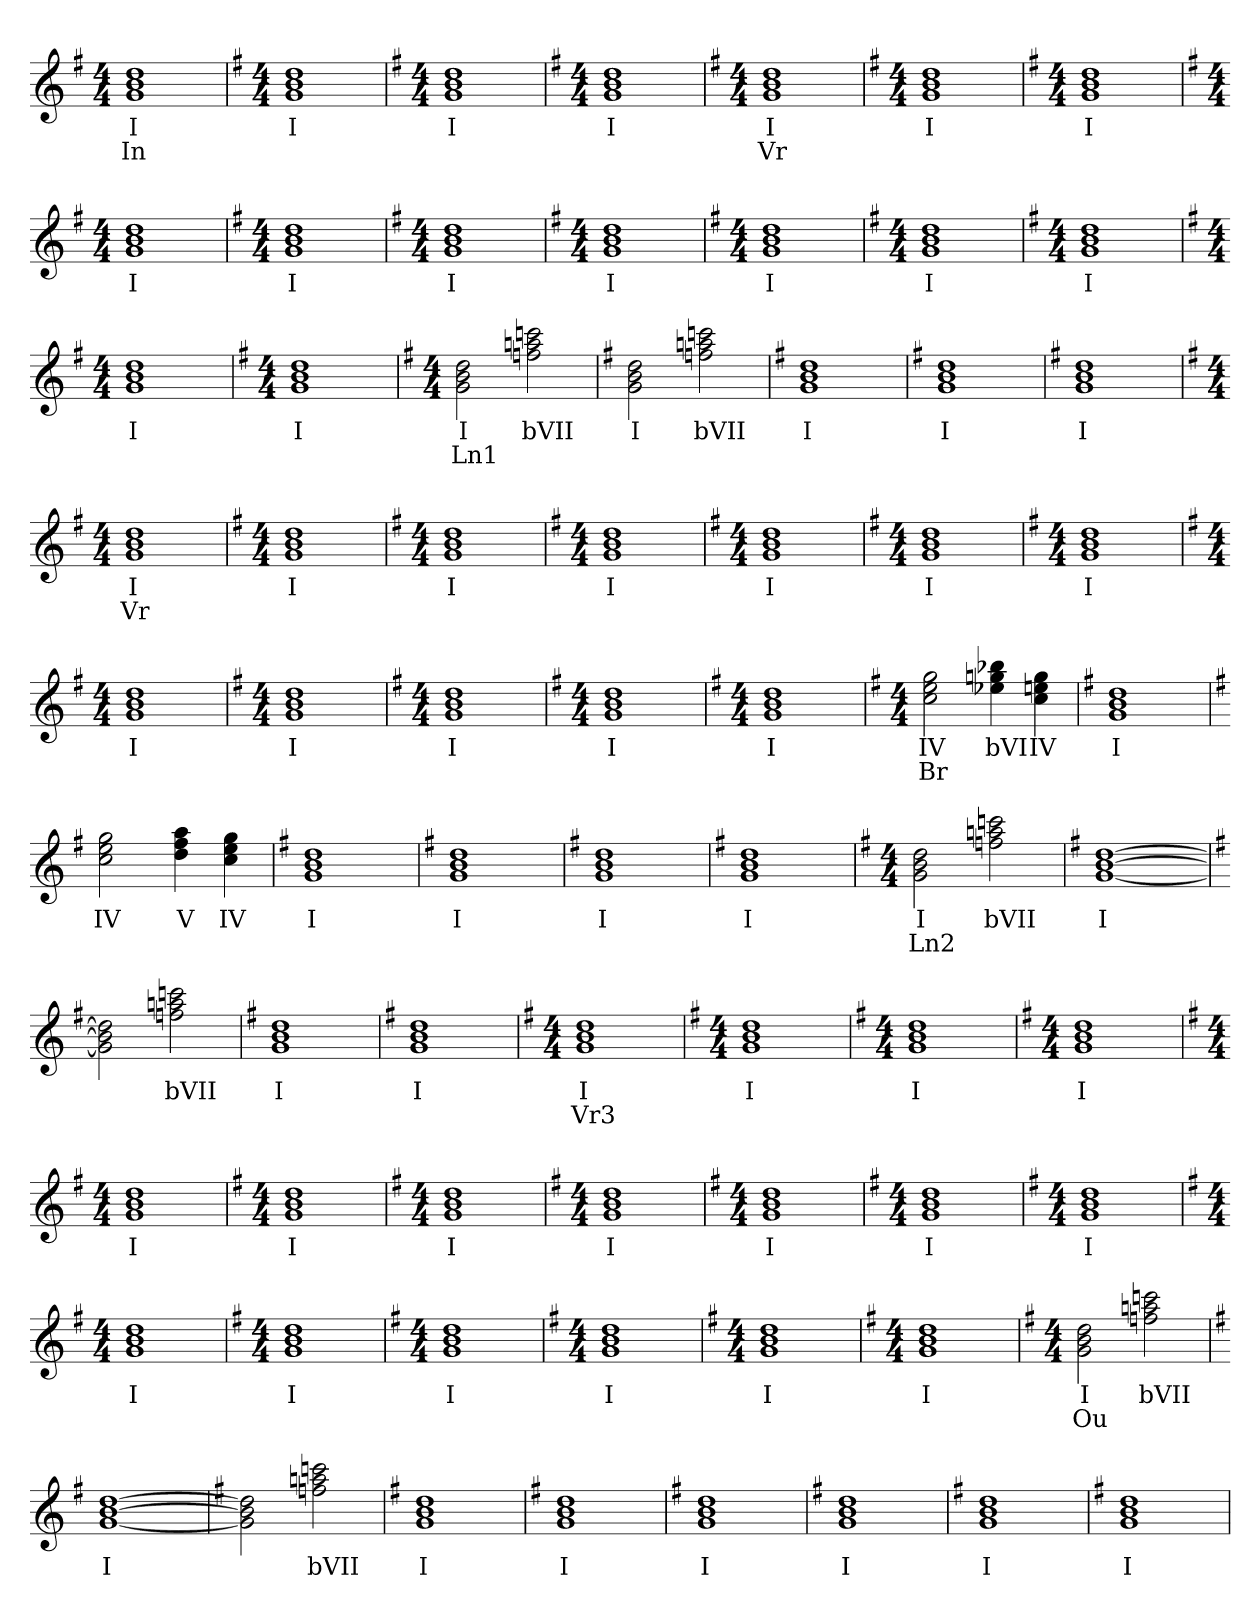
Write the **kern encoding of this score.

**kern	**text	**text
*part1	*part1	*part1
*staff1	*staff1	*staff1
*k[f#]	*	*
*G:	*	*
*M4/4	*	*
=	=	=
1g 1b 1dd	I	In
=	=	=
*k[f#]	*	*
*G:	*	*
*M4/4	*	*
1g 1b 1dd	I	.
=	=	=
*k[f#]	*	*
*G:	*	*
*M4/4	*	*
1g 1b 1dd	I	.
=	=	=
*k[f#]	*	*
*G:	*	*
*M4/4	*	*
1g 1b 1dd	I	.
=	=	=
*k[f#]	*	*
*G:	*	*
*M4/4	*	*
1g 1b 1dd	I	Vr
=	=	=
*k[f#]	*	*
*G:	*	*
*M4/4	*	*
1g 1b 1dd	I	.
=	=	=
*k[f#]	*	*
*G:	*	*
*M4/4	*	*
1g 1b 1dd	I	.
=	=	=
*k[f#]	*	*
*G:	*	*
*M4/4	*	*
1g 1b 1dd	I	.
=	=	=
*k[f#]	*	*
*G:	*	*
*M4/4	*	*
1g 1b 1dd	I	.
=	=	=
*k[f#]	*	*
*G:	*	*
*M4/4	*	*
1g 1b 1dd	I	.
=	=	=
*k[f#]	*	*
*G:	*	*
*M4/4	*	*
1g 1b 1dd	I	.
=	=	=
*k[f#]	*	*
*G:	*	*
*M4/4	*	*
1g 1b 1dd	I	.
=	=	=
*k[f#]	*	*
*G:	*	*
*M4/4	*	*
1g 1b 1dd	I	.
=	=	=
*k[f#]	*	*
*G:	*	*
*M4/4	*	*
1g 1b 1dd	I	.
=	=	=
*k[f#]	*	*
*G:	*	*
*M4/4	*	*
1g 1b 1dd	I	.
=	=	=
*k[f#]	*	*
*G:	*	*
*M4/4	*	*
1g 1b 1dd	I	.
=	=	=
*k[f#]	*	*
*G:	*	*
*M4/4	*	*
2g 2b 2dd	I	Ln1
2ffn 2aan 2cccn	bVII	.
=	=	=
*k[f#]	*	*
*G:	*	*
2g 2b 2dd	I	.
2ffn 2aan 2cccn	bVII	.
=	=	=
*k[f#]	*	*
*G:	*	*
1g 1b 1dd	I	.
=	=	=
*k[f#]	*	*
*G:	*	*
1g 1b 1dd	I	.
=	=	=
*k[f#]	*	*
*G:	*	*
1g 1b 1dd	I	.
=	=	=
*k[f#]	*	*
*G:	*	*
*M4/4	*	*
1g 1b 1dd	I	Vr
=	=	=
*k[f#]	*	*
*G:	*	*
*M4/4	*	*
1g 1b 1dd	I	.
=	=	=
*k[f#]	*	*
*G:	*	*
*M4/4	*	*
1g 1b 1dd	I	.
=	=	=
*k[f#]	*	*
*G:	*	*
*M4/4	*	*
1g 1b 1dd	I	.
=	=	=
*k[f#]	*	*
*G:	*	*
*M4/4	*	*
1g 1b 1dd	I	.
=	=	=
*k[f#]	*	*
*G:	*	*
*M4/4	*	*
1g 1b 1dd	I	.
=	=	=
*k[f#]	*	*
*G:	*	*
*M4/4	*	*
1g 1b 1dd	I	.
=	=	=
*k[f#]	*	*
*G:	*	*
*M4/4	*	*
1g 1b 1dd	I	.
=	=	=
*k[f#]	*	*
*G:	*	*
*M4/4	*	*
1g 1b 1dd	I	.
=	=	=
*k[f#]	*	*
*G:	*	*
*M4/4	*	*
1g 1b 1dd	I	.
=	=	=
*k[f#]	*	*
*G:	*	*
*M4/4	*	*
1g 1b 1dd	I	.
=	=	=
*k[f#]	*	*
*G:	*	*
*M4/4	*	*
1g 1b 1dd	I	.
=	=	=
*k[f#]	*	*
*G:	*	*
*M4/4	*	*
2cc 2ee 2gg	IV	Br
4ee-X 4ggn 4bb-X	bVI	.
4cc 4een 4gg	IV	.
=	=	=
*k[f#]	*	*
*G:	*	*
1g 1b 1dd	I	.
=	=	=
*k[f#]	*	*
*G:	*	*
2cc 2ee 2gg	IV	.
4dd 4ff# 4aa	V	.
4cc 4ee 4gg	IV	.
=	=	=
*k[f#]	*	*
*G:	*	*
1g 1b 1dd	I	.
=	=	=
*k[f#]	*	*
*G:	*	*
1g 1b 1dd	I	.
=	=	=
*k[f#]	*	*
*G:	*	*
1g 1b 1dd	I	.
=	=	=
*k[f#]	*	*
*G:	*	*
1g 1b 1dd	I	.
=	=	=
*k[f#]	*	*
*G:	*	*
*M4/4	*	*
2g 2b 2dd	I	Ln2
2ffn 2aan 2cccn	bVII	.
=	=	=
*k[f#]	*	*
*G:	*	*
[1g [1b [1dd	I	.
=	=	=
*k[f#]	*	*
*G:	*	*
2g] 2b] 2dd]	.	.
2ffn 2aan 2cccn	bVII	.
=	=	=
*k[f#]	*	*
*G:	*	*
1g 1b 1dd	I	.
=	=	=
*k[f#]	*	*
*G:	*	*
1g 1b 1dd	I	.
=	=	=
*k[f#]	*	*
*G:	*	*
*M4/4	*	*
1g 1b 1dd	I	Vr3
=	=	=
*k[f#]	*	*
*G:	*	*
*M4/4	*	*
1g 1b 1dd	I	.
=	=	=
*k[f#]	*	*
*G:	*	*
*M4/4	*	*
1g 1b 1dd	I	.
=	=	=
*k[f#]	*	*
*G:	*	*
*M4/4	*	*
1g 1b 1dd	I	.
=	=	=
*k[f#]	*	*
*G:	*	*
*M4/4	*	*
1g 1b 1dd	I	.
=	=	=
*k[f#]	*	*
*G:	*	*
*M4/4	*	*
1g 1b 1dd	I	.
=	=	=
*k[f#]	*	*
*G:	*	*
*M4/4	*	*
1g 1b 1dd	I	.
=	=	=
*k[f#]	*	*
*G:	*	*
*M4/4	*	*
1g 1b 1dd	I	.
=	=	=
*k[f#]	*	*
*G:	*	*
*M4/4	*	*
1g 1b 1dd	I	.
=	=	=
*k[f#]	*	*
*G:	*	*
*M4/4	*	*
1g 1b 1dd	I	.
=	=	=
*k[f#]	*	*
*G:	*	*
*M4/4	*	*
1g 1b 1dd	I	.
=	=	=
*k[f#]	*	*
*G:	*	*
*M4/4	*	*
1g 1b 1dd	I	.
=	=	=
*k[f#]	*	*
*G:	*	*
*M4/4	*	*
1g 1b 1dd	I	.
=	=	=
*k[f#]	*	*
*G:	*	*
*M4/4	*	*
1g 1b 1dd	I	.
=	=	=
*k[f#]	*	*
*G:	*	*
*M4/4	*	*
1g 1b 1dd	I	.
=	=	=
*k[f#]	*	*
*G:	*	*
*M4/4	*	*
1g 1b 1dd	I	.
=	=	=
*k[f#]	*	*
*G:	*	*
*M4/4	*	*
1g 1b 1dd	I	.
=	=	=
*k[f#]	*	*
*G:	*	*
*M4/4	*	*
2g 2b 2dd	I	Ou
2ffn 2aan 2cccn	bVII	.
=	=	=
*k[f#]	*	*
*G:	*	*
[1g [1b [1dd	I	.
=	=	=
*k[f#]	*	*
*G:	*	*
2g] 2b] 2dd]	.	.
2ffn 2aan 2cccn	bVII	.
=	=	=
*k[f#]	*	*
*G:	*	*
1g 1b 1dd	I	.
=	=	=
*k[f#]	*	*
*G:	*	*
1g 1b 1dd	I	.
=	=	=
*k[f#]	*	*
*G:	*	*
1g 1b 1dd	I	.
=	=	=
*k[f#]	*	*
*G:	*	*
1g 1b 1dd	I	.
=	=	=
*k[f#]	*	*
*G:	*	*
1g 1b 1dd	I	.
=	=	=
*k[f#]	*	*
*G:	*	*
1g 1b 1dd	I	.
=	=	=
*-	*-	*-
